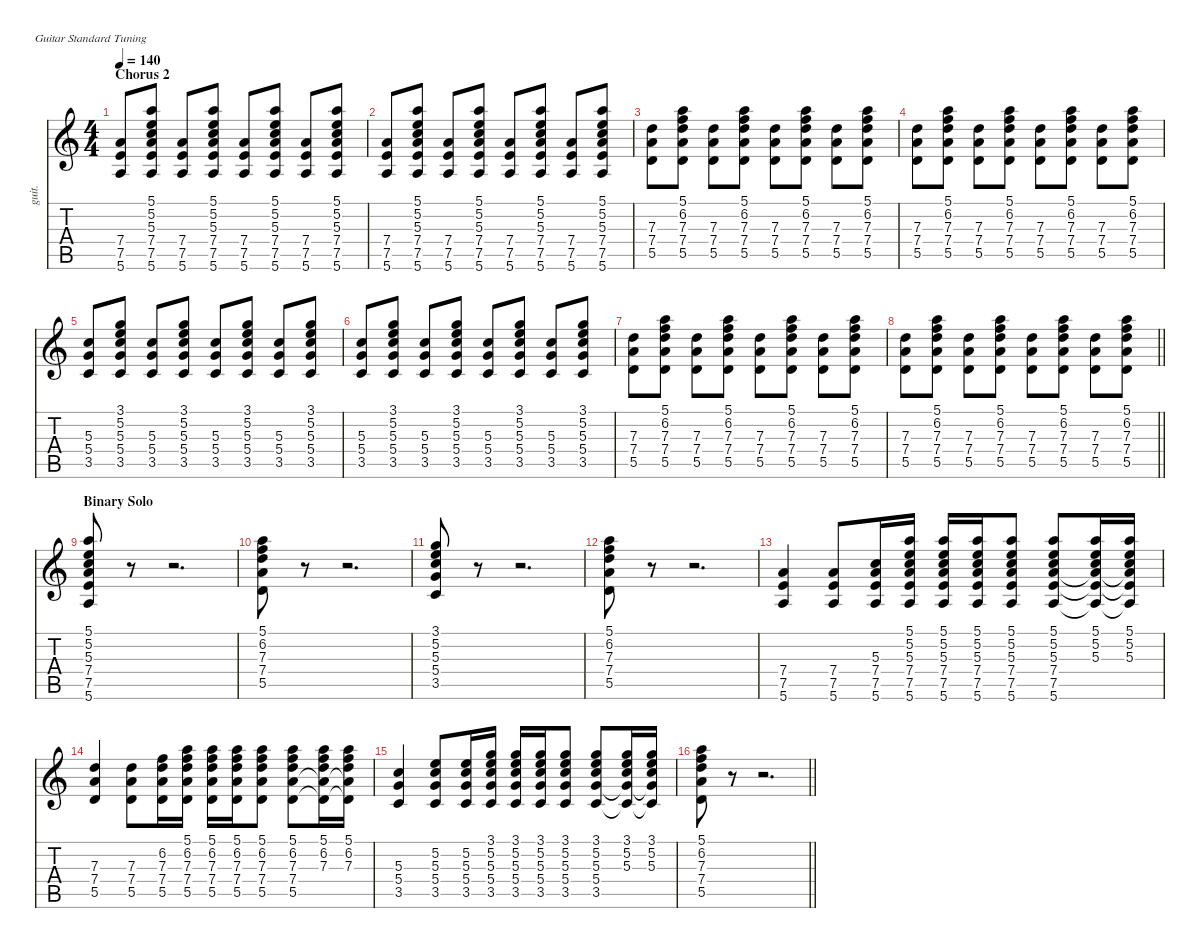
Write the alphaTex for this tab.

\defaultSystemsLayout 4
\hideDynamics
\bracketExtendMode nobrackets
\otherSystemsTrackNameOrientation horizontal
\track ("Guitar1" "guit.") {instrument acousticguitarnylon}
\staff {score tabs}
\tuning (E4 B3 G3 D3 A2 E2)
\ts (4 4)
\section ("" "Chorus 2")
\tempo 140
\clef g2
\ks aminor
(7.4 7.5 5.6).8{dy f} (5.1 5.2 5.3 7.4 7.5 5.6).8 (7.4 7.5 5.6).8 (5.1 5.2 5.3 7.4 7.5 5.6).8 (7.4 7.5 5.6).8 (5.1 5.2 5.3 7.4 7.5 5.6).8 (7.4 7.5 5.6).8 (5.1 5.2 5.3 7.4 7.5 5.6).8 |
(7.4 7.5 5.6).8 (5.1 5.2 5.3 7.4 7.5 5.6).8 (7.4 7.5 5.6).8 (5.1 5.2 5.3 7.4 7.5 5.6).8 (7.4 7.5 5.6).8 (5.1 5.2 5.3 7.4 7.5 5.6).8 (7.4 7.5 5.6).8 (5.1 5.2 5.3 7.4 7.5 5.6).8 |
(7.3 7.4 5.5).8 (5.1 6.2 7.3 7.4 5.5).8 (7.3 7.4 5.5).8 (5.1 6.2 7.3 7.4 5.5).8 (7.3 7.4 5.5).8 (5.1 6.2 7.3 7.4 5.5).8 (7.3 7.4 5.5).8 (5.1 6.2 7.3 7.4 5.5).8 |
(7.3 7.4 5.5).8 (5.1 6.2 7.3 7.4 5.5).8 (7.3 7.4 5.5).8 (5.1 6.2 7.3 7.4 5.5).8 (7.3 7.4 5.5).8 (5.1 6.2 7.3 7.4 5.5).8 (7.3 7.4 5.5).8 (5.1 6.2 7.3 7.4 5.5).8 |
(5.3 5.4 3.5).8 (3.1 5.2 5.3 5.4 3.5).8 (5.3 5.4 3.5).8 (3.1 5.2 5.3 5.4 3.5).8 (5.3 5.4 3.5).8 (3.1 5.2 5.3 5.4 3.5).8 (5.3 5.4 3.5).8 (3.1 5.2 5.3 5.4 3.5).8 |
(5.3 5.4 3.5).8 (3.1 5.2 5.3 5.4 3.5).8 (5.3 5.4 3.5).8 (3.1 5.2 5.3 5.4 3.5).8 (5.3 5.4 3.5).8 (3.1 5.2 5.3 5.4 3.5).8 (5.3 5.4 3.5).8 (3.1 5.2 5.3 5.4 3.5).8 |
(7.3 7.4 5.5).8 (5.1 6.2 7.3 7.4 5.5).8 (7.3 7.4 5.5).8 (5.1 6.2 7.3 7.4 5.5).8 (7.3 7.4 5.5).8 (5.1 6.2 7.3 7.4 5.5).8 (7.3 7.4 5.5).8 (5.1 6.2 7.3 7.4 5.5).8 |
\barLineRight lightlight
(7.3 7.4 5.5).8 (5.1 6.2 7.3 7.4 5.5).8 (7.3 7.4 5.5).8 (5.1 6.2 7.3 7.4 5.5).8 (7.3 7.4 5.5).8 (5.1 6.2 7.3 7.4 5.5).8 (7.3 7.4 5.5).8 (5.1 6.2 7.3 7.4 5.5).8 |
\section ("" "Binary Solo")
(5.1 5.2 5.3 7.4 7.5 5.6).8 r.8 r.2{d} |
(5.1 6.2 7.3 7.4 5.5).8 r.8 r.2{d} |
(3.1 5.2 5.3 5.4 3.5).8 r.8 r.2{d} |
(5.1 6.2 7.3 7.4 5.5).8 r.8 r.2{d} |
(7.4 7.5 5.6).4 (7.4 7.5 5.6).8 (5.3 7.4 7.5 5.6).16 (5.1 5.2 5.3 7.4 7.5 5.6).16 (5.1 5.2 5.3 7.4 7.5 5.6).16 (5.1 5.2 5.3 7.4 7.5 5.6).16 (5.1 5.2 5.3 7.4 7.5 5.6).8 (5.1 5.2 5.3 7.4 7.5 5.6).8 (5.1 5.2 5.3 7.4{t} 7.5{t} 5.6{t}).16{dy mf} (5.1 5.2 5.3 7.4{t} 7.5{t} 5.6{t}).16 |
(7.3 7.4 5.5).4{dy f} (7.3 7.4 5.5).8 (6.2 7.3 7.4 5.5).16 (5.1 6.2 7.3 7.4 5.5).16 (5.1 6.2 7.3 7.4 5.5).16 (5.1 6.2 7.3 7.4 5.5).16 (5.1 6.2 7.3 7.4 5.5).8 (5.1 6.2 7.3 7.4 5.5).8 (5.1 6.2 7.3 7.4{t} 5.5{t}).16{dy mf} (5.1 6.2 7.3 7.4{t} 5.5{t}).16 |
(5.3 5.4 3.5).4{dy f} (5.2 5.3 5.4 3.5).8 (5.2 5.3 5.4 3.5).16 (3.1 5.2 5.3 5.4 3.5).16 (3.1 5.2 5.3 5.4 3.5).16 (3.1 5.2 5.3 5.4 3.5).16 (3.1 5.2 5.3 5.4 3.5).8 (3.1 5.2 5.3 5.4 3.5).8 (3.1 5.2 5.3 5.4{t} 3.5{t}).16{dy mf} (3.1 5.2 5.3 5.4{t} 3.5{t}).16 |
\barLineRight lightlight
(5.1 6.2 7.3 7.4 5.5).8{dy f} r.8 r.2{d}
